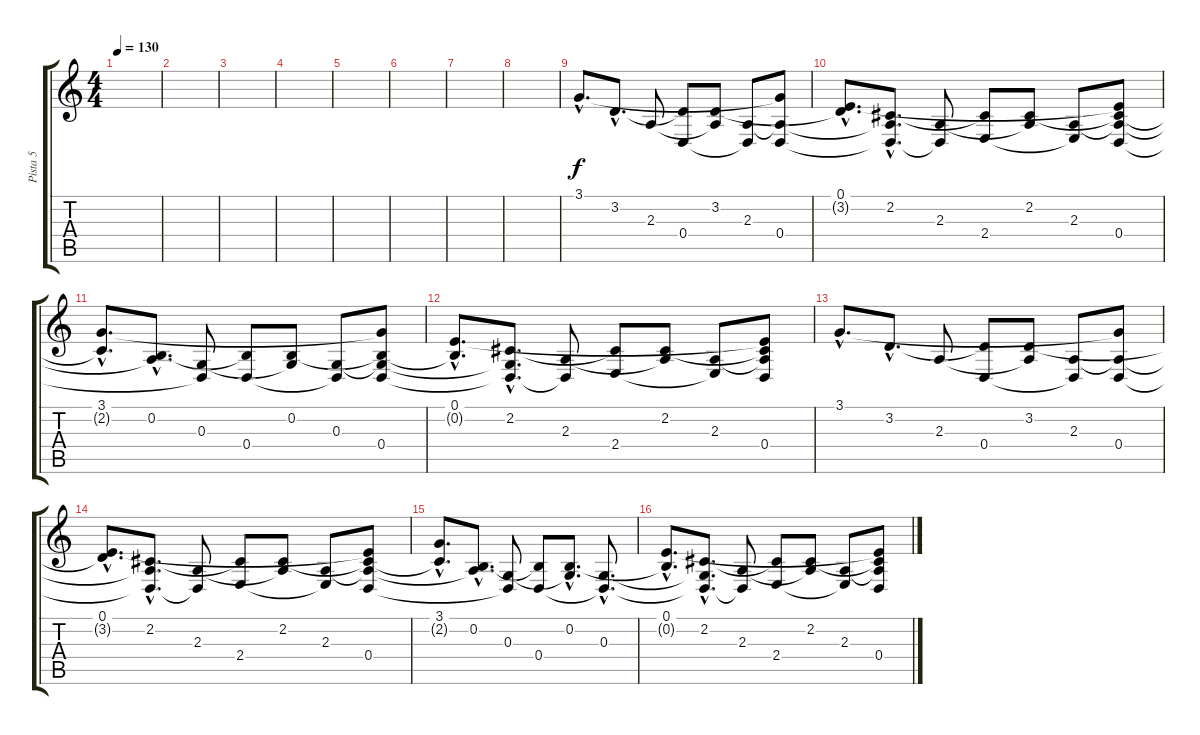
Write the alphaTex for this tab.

\track ("Pista 5" "Pista 5") {instrument brightacousticpiano}
\staff {score tabs}
\tuning (E4 B3 G3 D3 A2 E2) {hide}
\ts (4 4)
\tempo 130
\clef g2
\ks c
|
|
|
|
|
|
|
|
3.1{hac}.8{d} 3.2{hac}.8{d} 2.3.8 (3.2{t} 0.4).8 (3.2 2.3{t}).8 (2.3 0.4{t}).8 (3.1{t} 2.3{t} 0.4).8 |
(0.1{hac} 3.2{hac t}).8{d} (2.2{hac} 2.3{hac t} 0.4{hac t}).8{d} (2.3 0.4{t}).8 (2.2{t} 2.4).8 (2.2 2.3{t}).8 (2.3 2.4{t}).8 (0.1{t} 2.2{t} 2.3{t} 0.4).8 |
(3.1{hac} 2.2{hac t}).8{d} (0.2{hac} 2.3{hac t}).8{d} (0.3 0.4{t}).8 (0.2{t} 0.4).8 (0.2 0.3{t}).8 (0.3 0.4{t}).8 (3.1{t} 0.2{t} 0.3{t} 0.4).8 |
(0.1{hac} 0.2{hac t}).8{d} (2.2{hac} 0.3{hac t} 0.4{hac t}).8{d} (2.3 0.4{t}).8 (2.2{t} 2.4).8 (2.2 2.3{t}).8 (2.3 2.4{t}).8 (0.1{t} 2.2{t} 2.3{t} 0.4).8 |
3.1{hac}.8{d} 3.2{hac}.8{d} 2.3.8 (3.2{t} 0.4).8 (3.2 2.3{t}).8 (2.3 0.4{t}).8 (3.1{t} 2.3{t} 0.4).8 |
(0.1{hac} 3.2{hac t}).8{d} (2.2{hac} 2.3{hac t} 0.4{hac t}).8{d} (2.3 0.4{t}).8 (2.2{t} 2.4).8 (2.2 2.3{t}).8 (2.3 2.4{t}).8 (0.1{t} 2.2{t} 2.3{t} 0.4).8 |
(3.1{hac} 2.2{hac t}).8{d} (0.2{hac} 2.3{hac t}).8{d} (0.3 0.4{t}).8 (0.2{t} 0.4).8 (0.2{hac} 0.3{hac t}).8{d} (0.3{hac} 0.4{hac t}).8{d} |
(0.1{hac} 0.2{hac t}).8{d} (2.2{hac} 0.3{hac t} 0.4{hac t}).8{d} (2.3 0.4{t}).8 (2.2{t} 2.4).8 (2.2 2.3{t}).8 (2.3 2.4{t}).8 (0.1{t} 2.2{t} 2.3{t} 0.4).8
